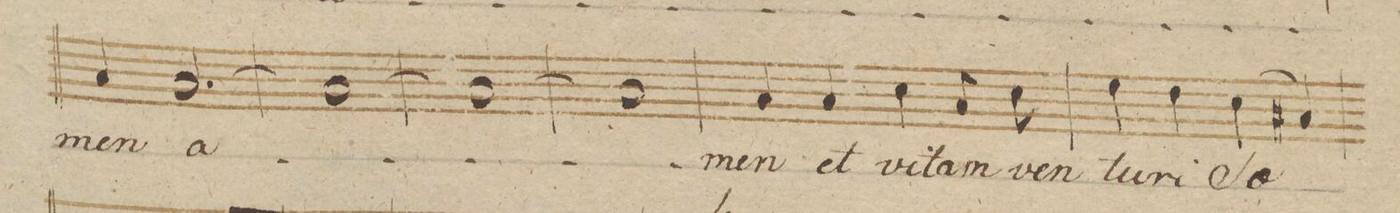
**kern	**text	**dynam
*I"Basso.	*	*
*clefF4	*	*
*k[b-]	*	*
*met(c)	*	*
*M4/4	*	*
4C/	-men	.
[>2.C/	-a-	.
=252	=252	=252
1C_>	.	.
=253	=253	=253
1C_>	.	.
=254	=254	=254
1C]	.	.
=255	=255	=255
4C/	-men	.
4C/	et	.
4E\	vi-	.
8C/	-tam	.
8E\	ven-	.
=256	=256	=256
4G\	-tu-	.
4F\	-ri	.
(4E\	Sae-	.
4C#X/)	.	.
=257	=257	=257
*-	*-	*-
